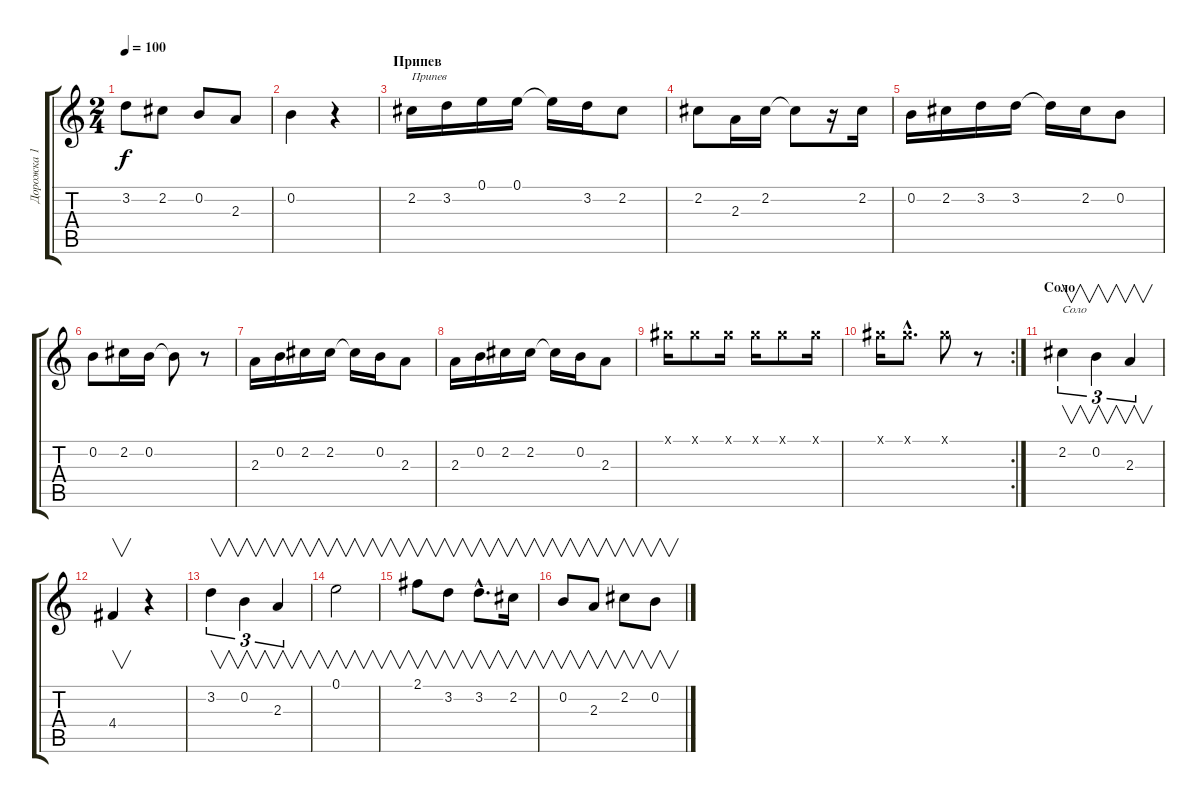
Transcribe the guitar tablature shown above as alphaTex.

\track ("Дорожка 1" "Дорожка 1") {instrument distortionguitar}
\staff {score tabs}
\tuning (E4 B3 G3 D3 A2 E2) {hide}
\ts (2 4)
\tempo 100
\clef g2
\ks c
3.2.8{dy f} 2.2.8 0.2.8 2.3.8 |
0.2.4 r.4 |
\section ("" "Припев")
2.2.16{txt "Припев"} 3.2.16 0.1.16 0.1.16 0.1{t}.16 3.2.16 2.2.8 |
2.2.8 2.3.16 2.2.16 2.2{t}.8 r.16 2.2.16 |
0.2.16 2.2.16 3.2.16 3.2.16 3.2{t}.16 2.2.16 0.2.8 |
0.2.8 2.2.16 0.2.16 0.2{t}.8 r.8 |
2.3.16 0.2.16 2.2.16 2.2.16 2.2{t}.16 0.2.16 2.3.8 |
2.3.16 0.2.16 2.2.16 2.2.16 2.2{t}.16 0.2.16 2.3.8 |
4.1{x}.16 4.1{x}.8 4.1{x}.16 4.1{x}.16 4.1{x}.8 4.1{x}.16 |
\rc 2
4.1{x}.16 4.1{hac x}.8{d} 4.1{x}.8 r.8 |
\section ("" "Соло")
2.2.4{v tu (3 2) txt "Соло"} 0.2.4{v tu (3 2)} 2.3.4{v tu (3 2)} |
4.4.4{v} r.4 |
3.2.4{v tu (3 2)} 0.2.4{v tu (3 2)} 2.3.4{v tu (3 2)} |
0.1.2{v} |
2.1.8{v} 3.2.8{v} 3.2{hac}.8{v d} 2.2.16{v} |
0.2.8{v} 2.3.8{v} 2.2.8{v} 0.2.8{v}
